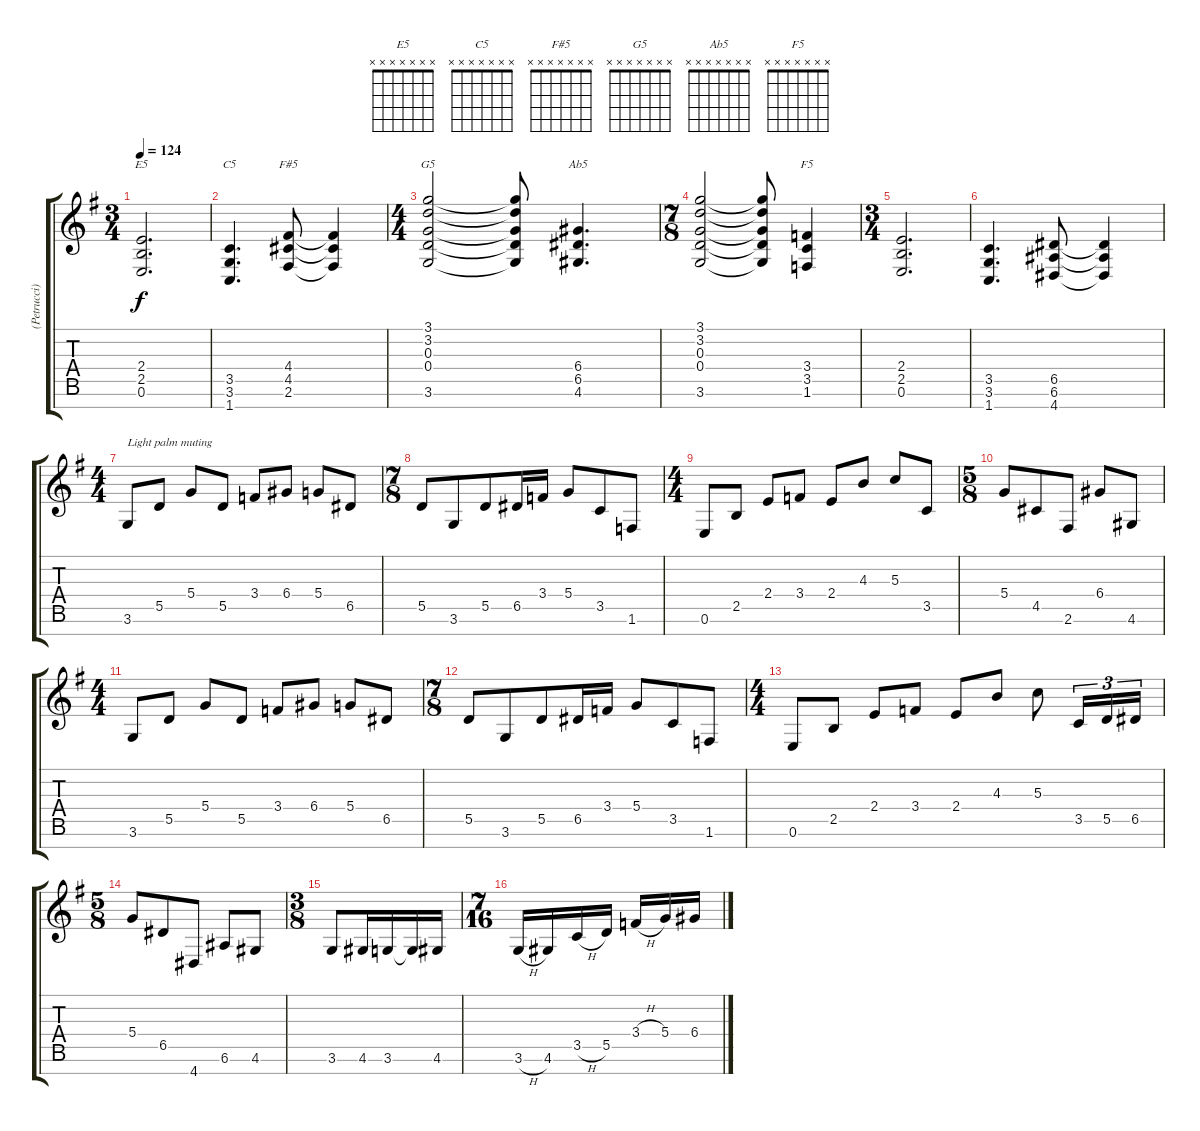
\track ("(Petrucci) Elec. Gtr. 1" "(Petrucci)") {instrument overdrivenguitar}
\staff {score tabs}
\tuning (E4 B3 G3 D3 A2 E2 B1) {hide}
\chord ("E5" x x x x x x x)
\chord ("C5" x x x x x x x)
\chord ("F#5" x x x x x x x)
\chord ("G5" x x x x x x x)
\chord ("Ab5" x x x x x x x)
\chord ("F5" x x x x x x x)
\ts (3 4)
\tempo 124
\clef g2
\ks g
(2.4 2.5 0.6).2{d ch "E5" dy f} |
(3.5 3.6 1.7).4{d ch "C5"} (4.4 4.5 2.6).8{ch "F#5"} (4.4{t} 4.5{t} 2.6{t}).4 |
\ts (4 4)
(3.1 3.2 0.3 0.4 3.6).2{ch "G5"} (3.1{t} 3.2{t} 0.3{t} 0.4{t} 3.6{t}).8 (6.4 6.5 4.6).4{d ch "Ab5"} |
\ts (7 8)
(3.1 3.2 0.3 0.4 3.6).2 (3.1{t} 3.2{t} 0.3{t} 0.4{t} 3.6{t}).8 (3.4 3.5 1.6).4{ch "F5"} |
\ts (3 4)
(2.4 2.5 0.6).2{d} |
(3.5 3.6 1.7).4{d} (6.5 6.6 4.7).8 (6.5{t} 6.6{t} 4.7{t}).4 |
\ts (4 4)
3.6.8{txt "Light palm muting"} 5.5.8 5.4.8 5.5.8 3.4.8 6.4.8 5.4.8 6.5.8 |
\ts (7 8)
5.5.8 3.6.8 5.5.8{beam merge} 6.5.16 3.4.16 5.4.8 3.5.8 1.6.8 |
\ts (4 4)
0.6.8 2.5.8 2.4.8 3.4.8 2.4.8 4.3.8 5.3.8 3.5.8 |
\ts (5 8)
5.4.8 4.5.8 2.6.8 6.4.8 4.6.8 |
\ts (4 4)
3.6.8 5.5.8 5.4.8 5.5.8 3.4.8 6.4.8 5.4.8 6.5.8 |
\ts (7 8)
5.5.8 3.6.8 5.5.8{beam merge} 6.5.16 3.4.16 5.4.8 3.5.8 1.6.8 |
\ts (4 4)
0.6.8 2.5.8 2.4.8 3.4.8 2.4.8 4.3.8 5.3.8 3.5.16{tu (3 2)} 5.5.16{tu (3 2)} 6.5.16{tu (3 2)} |
\ts (5 8)
5.4.8 6.5.8 4.7.8 6.6.8 4.6.8 |
\ts (3 8)
3.6.8 4.6.16 3.6.16 3.6{t}.16 4.6.16 |
\ts (7 16)
3.6{h}.16{beam merge} 4.6.16{beam merge} 3.5{h}.16{beam merge} 5.5.16 3.4{h}.16{beam merge} 5.4.16 6.4.16
